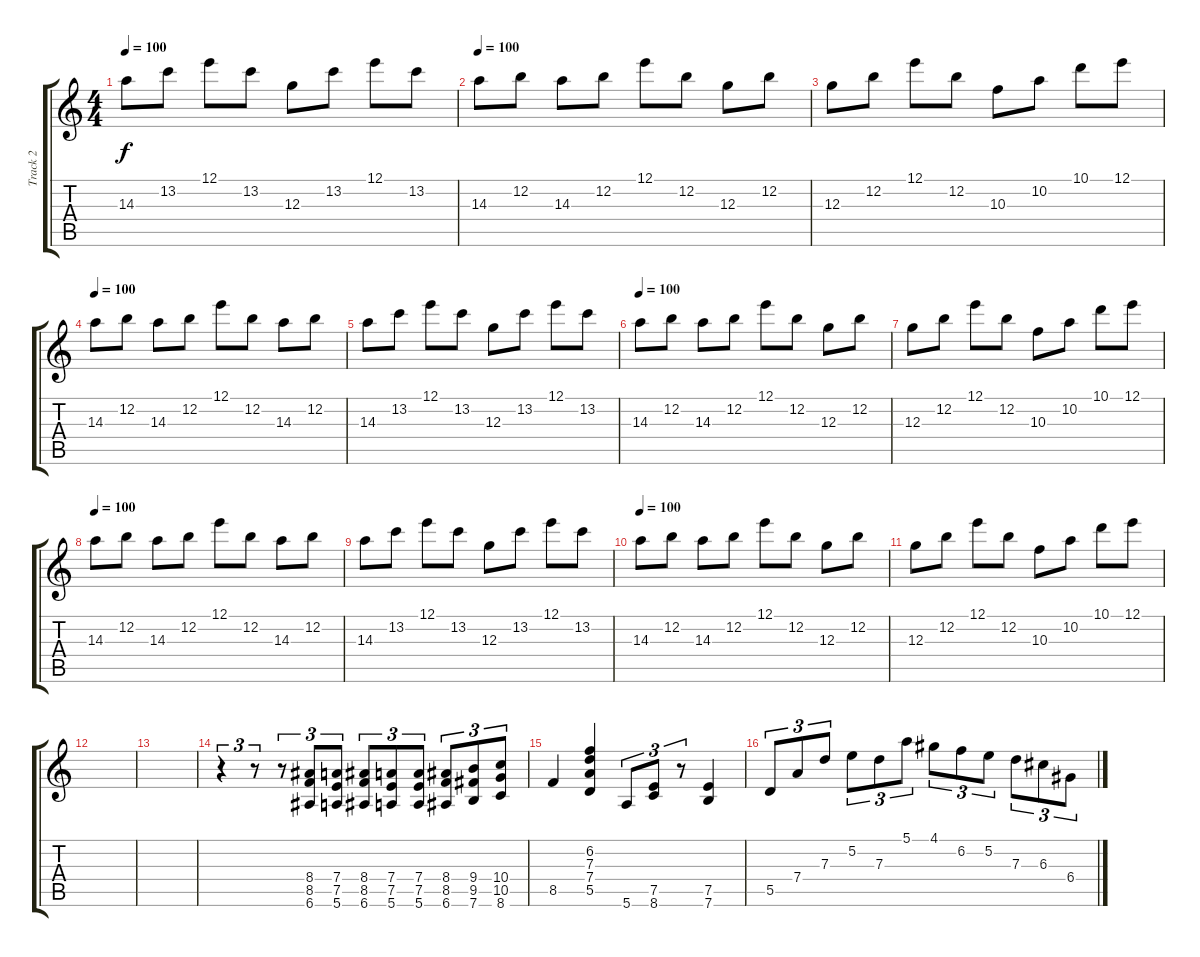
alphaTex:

\track ("Track 2" "Track 2") {instrument distortionguitar}
\staff {score tabs}
\tuning (E4 B3 G3 D3 A2 E2) {hide}
\ts (4 4)
\tempo 100
\clef g2
\ks c
14.3.8{dy f} 13.2.8 12.1.8 13.2.8 12.3.8 13.2.8 12.1.8 13.2.8 |
\tempo 100
14.3.8 12.2.8 14.3.8 12.2.8 12.1.8 12.2.8 12.3.8 12.2.8 |
12.3.8 12.2.8 12.1.8 12.2.8 10.3.8 10.2.8 10.1.8 12.1.8 |
\tempo 100
14.3.8 12.2.8 14.3.8 12.2.8 12.1.8 12.2.8 14.3.8 12.2.8 |
14.3.8 13.2.8 12.1.8 13.2.8 12.3.8 13.2.8 12.1.8 13.2.8 |
\tempo 100
14.3.8 12.2.8 14.3.8 12.2.8 12.1.8 12.2.8 12.3.8 12.2.8 |
12.3.8 12.2.8 12.1.8 12.2.8 10.3.8 10.2.8 10.1.8 12.1.8 |
\tempo 100
14.3.8 12.2.8 14.3.8 12.2.8 12.1.8 12.2.8 14.3.8 12.2.8 |
14.3.8 13.2.8 12.1.8 13.2.8 12.3.8 13.2.8 12.1.8 13.2.8 |
\tempo 100
14.3.8 12.2.8 14.3.8 12.2.8 12.1.8 12.2.8 12.3.8 12.2.8 |
12.3.8 12.2.8 12.1.8 12.2.8 10.3.8 10.2.8 10.1.8 12.1.8 |
|
|
r.4{tu (3 2)} r.8{tu (3 2)} r.8{tu (3 2)} (8.4 8.5 6.6).8{tu (3 2) balance 16} (7.4 7.5 5.6).8{tu (3 2)} (8.4 8.5 6.6).8{tu (3 2)} (7.4 7.5 5.6).8{tu (3 2)} (7.4 7.5 5.6).8{tu (3 2)} (8.4 8.5 6.6).8{tu (3 2)} (9.4 9.5 7.6).8{tu (3 2)} (10.4 10.5 8.6).8{tu (3 2)} |
8.5.4 (6.2 7.3 7.4 5.5).4 5.6.8{tu (3 2)} (7.5 8.6).8{tu (3 2)} r.8{tu (3 2)} (7.5 7.6).4 |
5.5.8{tu (3 2)} 7.4.8{tu (3 2)} 7.3.8{tu (3 2)} 5.2.8{tu (3 2)} 7.3.8{tu (3 2)} 5.1.8{tu (3 2)} 4.1.8{tu (3 2)} 6.2.8{tu (3 2)} 5.2.8{tu (3 2)} 7.3.8{tu (3 2)} 6.3.8{tu (3 2)} 6.4.8{tu (3 2)}
